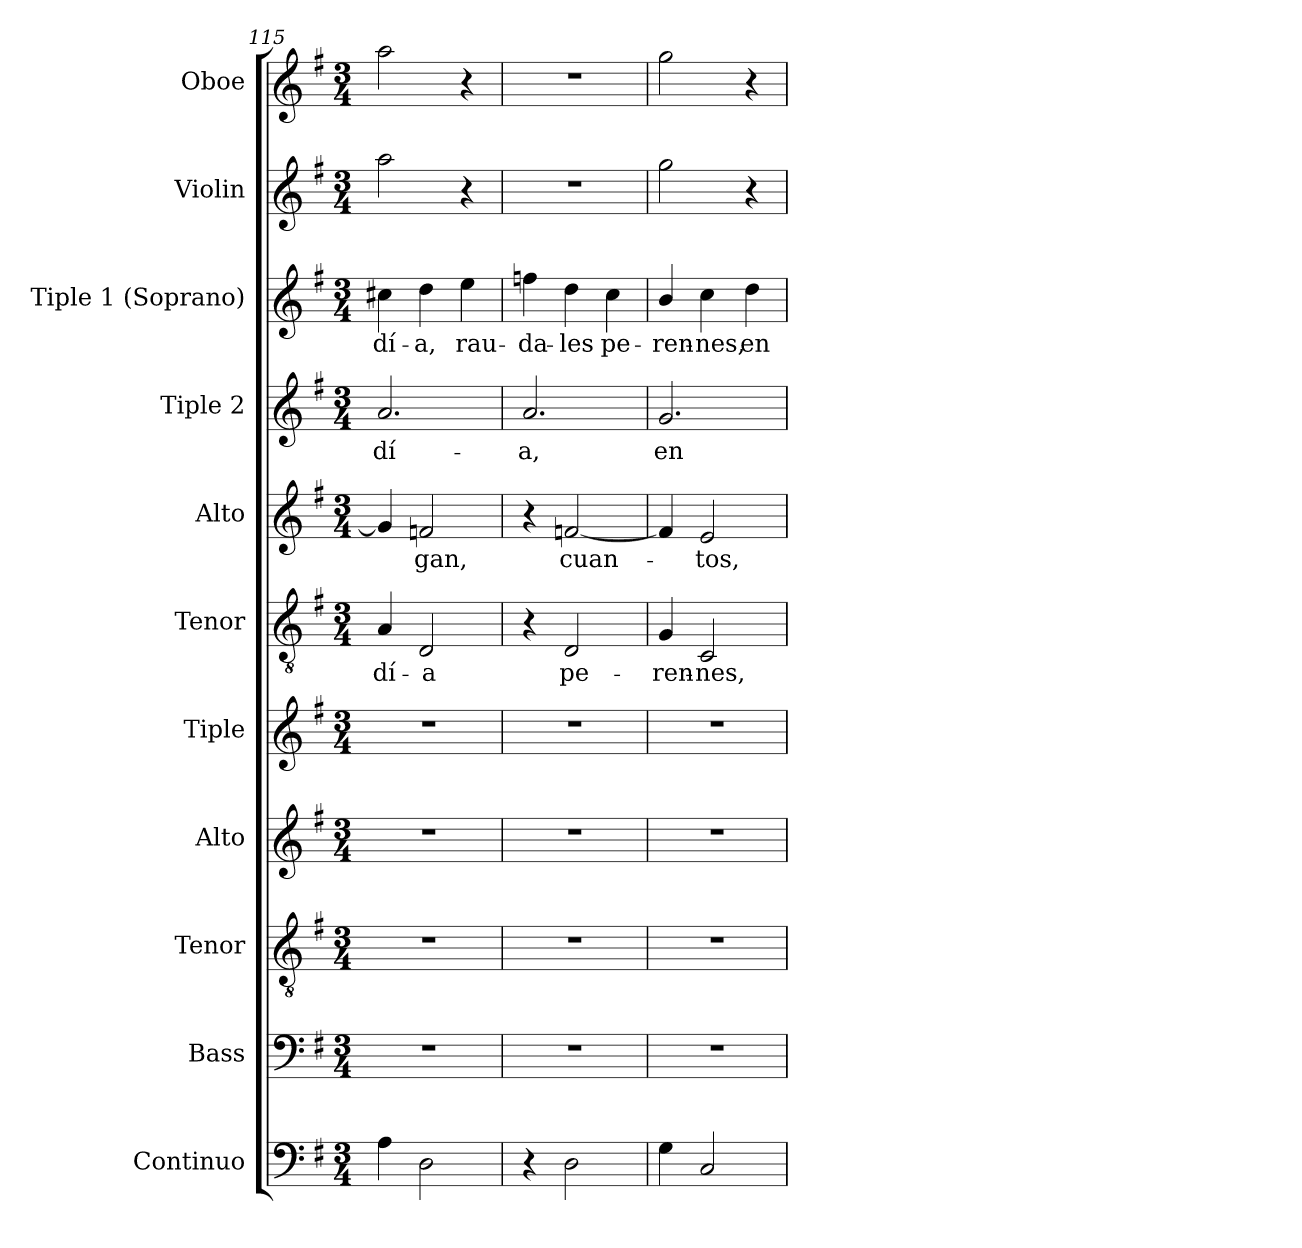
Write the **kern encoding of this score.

**kern	**kern	**kern	**kern	**kern	**kern	**text	**kern	**text	**kern	**text	**kern	**text	**kern	**kern
*part11	*part10	*part9	*part8	*part7	*part6	*part6	*part5	*part5	*part4	*part4	*part3	*part3	*part2	*part1
*staff11	*staff10	*staff9	*staff8	*staff7	*staff6	*staff6	*staff5	*staff5	*staff4	*staff4	*staff3	*staff3	*staff2	*staff1
*I"Continuo	*I"Bass	*I"Tenor	*I"Alto	*I"Tiple	*I"Tenor	*	*I"Alto	*	*I"Tiple 2	*	*I"Tiple 1 (Soprano)	*	*I"Violin	*I"Oboe
*I'Cont.	*I'B.	*I'T.	*I'A.	*	*I'T.	*	*I'A.	*	*	*	*I'S1.	*	*I'Vln.	*I'Ob.
*clefF4	*clefF4	*clefGv2	*clefG2	*clefG2	*clefGv2	*	*clefG2	*	*clefG2	*	*clefG2	*	*clefG2	*clefG2
*	*	*ITrd7c12	*	*	*ITrd7c12	*	*	*	*	*	*	*	*	*
*k[f#]	*k[f#]	*k[f#]	*k[f#]	*k[f#]	*k[f#]	*	*k[f#]	*	*k[f#]	*	*k[f#]	*	*k[f#]	*k[f#]
*G:	*G:	*G:	*G:	*G:	*G:	*	*G:	*	*G:	*	*G:	*	*G:	*G:
*M3/4	*M3/4	*M3/4	*M3/4	*M3/4	*M3/4	*	*M3/4	*	*M3/4	*	*M3/4	*	*M3/4	*M3/4
=115	=115	=115	=115	=115	=115	=115	=115	=115	=115	=115	=115	=115	=115	=115
!	!LO:N:vis=1	!LO:N:vis=1	!LO:N:vis=1	!LO:N:vis=1	!	!	!	!	!	!	!	!	!	!
!	!	!	!	!	!	!LO:LY:b:color=#000000	!	!	!	!	!	!	!	!
!	!	!	!	!	!	!	!	!	!	!LO:LY:b:color=#000000	!	!	!	!
!	!	!	!	!	!	!	!	!	!	!	!	!LO:LY:b:color=#000000	!	!
4Ai\	2.r	2.r	2.r	2.r	4AAi/	dí-	4gi/]	.	2.ai/	dí-	4cc#Xi\	dí-	2aai\	2aai\
!	!	!	!	!	!	!LO:LY:b:color=#000000	!	!	!	!	!	!	!	!
!	!	!	!	!	!	!	!	!LO:LY:b:color=#000000	!	!	!	!	!	!
!	!	!	!	!	!	!	!	!	!	!	!	!LO:LY:b:color=#000000	!	!
2Di\	.	.	.	.	2DDi/	-a	2fni/	-gan,	.	.	4ddi\	-a,	.	.
!	!	!	!	!	!	!	!	!	!	!	!	!LO:LY:b:color=#000000	!	!
.	.	.	.	.	.	.	.	.	.	.	4eei\	rau-	4r	4r
=116	=116	=116	=116	=116	=116	=116	=116	=116	=116	=116	=116	=116	=116	=116
!	!LO:N:vis=1	!LO:N:vis=1	!LO:N:vis=1	!LO:N:vis=1	!	!	!	!	!	!	!	!	!	!
!	!	!	!	!	!	!	!	!	!	!LO:LY:b:color=#000000	!	!	!	!
!	!	!	!	!	!	!	!	!	!	!	!	!LO:LY:b:color=#000000	!LO:N:vis=1	!LO:N:vis=1
4r	2.r	2.r	2.r	2.r	4r	.	4r	.	2.ai/	-a,	4ffni\	-da-	2.r	2.r
!	!	!	!	!	!	!LO:LY:b:color=#000000	!	!	!	!	!	!	!	!
!	!	!	!	!	!	!	!	!LO:LY:b:color=#000000	!	!	!	!	!	!
!	!	!	!	!	!	!	!	!	!	!	!	!LO:LY:b:color=#000000	!	!
2Di\	.	.	.	.	2DDi/	pe-	[2fni/	cuan-	.	.	4ddi\	-les	.	.
!	!	!	!	!	!	!	!	!	!	!	!	!LO:LY:b:color=#000000	!	!
.	.	.	.	.	.	.	.	.	.	.	4cci\	pe-	.	.
=117	=117	=117	=117	=117	=117	=117	=117	=117	=117	=117	=117	=117	=117	=117
!	!LO:N:vis=1	!LO:N:vis=1	!LO:N:vis=1	!LO:N:vis=1	!	!	!	!	!	!	!	!	!	!
!	!	!	!	!	!	!LO:LY:b:color=#000000	!	!	!	!	!	!	!	!
!	!	!	!	!	!	!	!	!	!	!LO:LY:b:color=#000000	!	!	!	!
!	!	!	!	!	!	!	!	!	!	!	!	!LO:LY:b:color=#000000	!	!
4Gi\	2.r	2.r	2.r	2.r	4GGi/	-ren-	4fi/]	.	2.gi/	en	4bi/	-ren-	2ggi\	2ggi\
!	!	!	!	!	!	!LO:LY:b:color=#000000	!	!	!	!	!	!	!	!
!	!	!	!	!	!	!	!	!LO:LY:b:color=#000000	!	!	!	!	!	!
!	!	!	!	!	!	!	!	!	!	!	!	!LO:LY:b:color=#000000	!	!
2Ci/	.	.	.	.	2CCi/	-nes,	2ei/	-tos,	.	.	4cci\	-nes,	.	.
!	!	!	!	!	!	!	!	!	!	!	!	!LO:LY:b:color=#000000	!	!
.	.	.	.	.	.	.	.	.	.	.	4ddi\	en	4r	4r
=	=	=	=	=	=	=	=	=	=	=	=	=	=	=
*-	*-	*-	*-	*-	*-	*-	*-	*-	*-	*-	*-	*-	*-	*-
